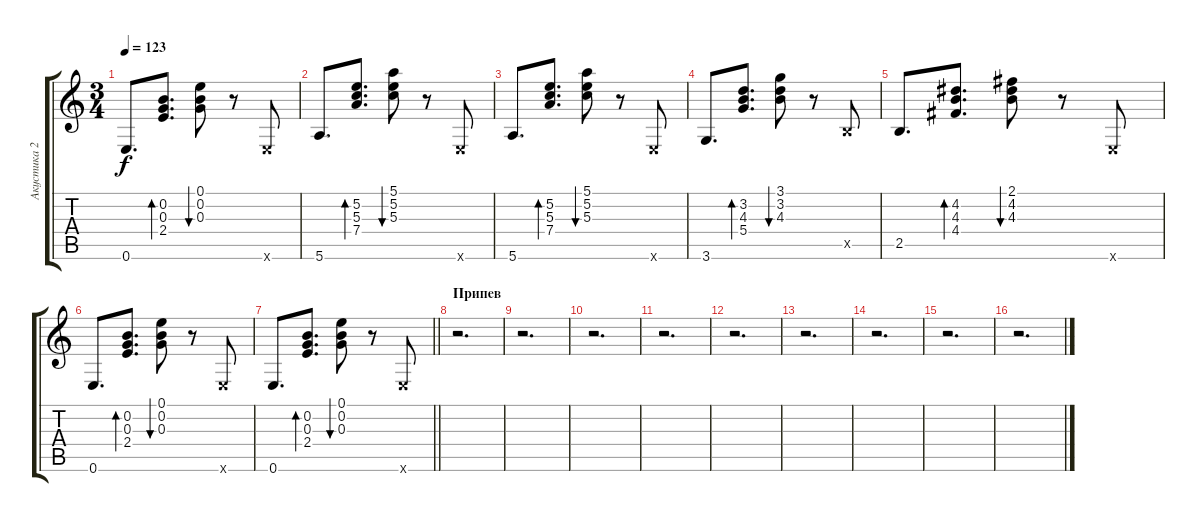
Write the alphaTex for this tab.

\track ("Акустика 2" "Акустика 2") {instrument acousticguitarsteel}
\staff {score tabs}
\tuning (E4 B3 G3 D3 A2 E2) {hide}
\ts (3 4)
\tempo 123
\clef g2
\ks c
0.6.8{d dy f} (0.2 0.3 2.4).8{d bd 480} (0.1 0.2 0.3).8{bu 30} r.8 0.6{x}.8 |
5.6.8{d} (5.2 5.3 7.4).8{d bd 480} (5.1 5.2 5.3).8{bu 30} r.8 0.6{x}.8 |
5.6.8{d} (5.2 5.3 7.4).8{d bd 480} (5.1 5.2 5.3).8{bu 30} r.8 0.6{x}.8 |
3.6.8{d} (3.2 4.3 5.4).8{d bd 480} (3.1 3.2 4.3).8{bu 30} r.8 2.5{x}.8 |
2.5.8{d} (4.2 4.3 4.4).8{d bd 480} (2.1 4.2 4.3).8{bu 30} r.8 0.6{x}.8 |
0.6.8{d} (0.2 0.3 2.4).8{d bd 480} (0.1 0.2 0.3).8{bu 30} r.8 0.6{x}.8 |
\barLineRight lightlight
0.6.8{d} (0.2 0.3 2.4).8{d bd 480} (0.1 0.2 0.3).8{bu 30} r.8 0.6{x}.8 |
\section ("" "Припев")
r.2{d} |
r.2{d} |
r.2{d} |
r.2{d} |
r.2{d} |
r.2{d} |
r.2{d} |
r.2{d} |
r.2{d}
